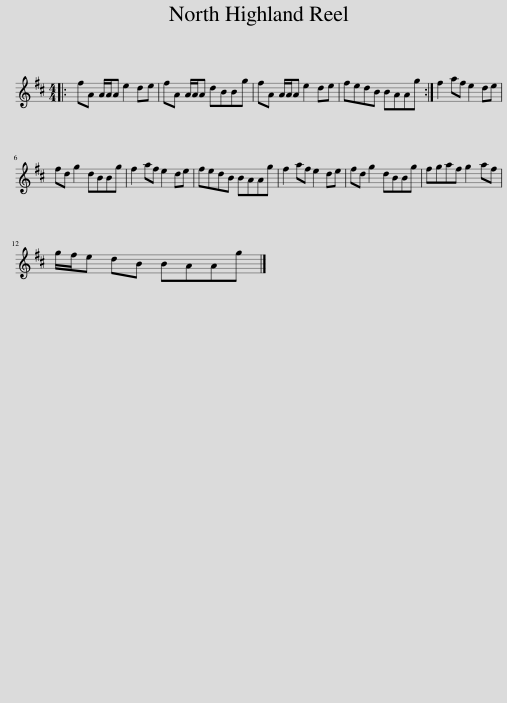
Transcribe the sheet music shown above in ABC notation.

X:1
L:1/8
M:4/4
I:linebreak $
K:D
V:1 treble
V:1
|: fA A/A/A e2 de | fA A/A/A dBBg | fA A/A/A e2 de | fedB BAAg :| f2 af e2 de |$ %5
 fd g2 dBBg | f2 af e2 de | fedB BAAg | f2 af e2 de | fd g2 dBBg | %10
 fgaf g2 af |$ g/f/e dB BAAg |] %12
